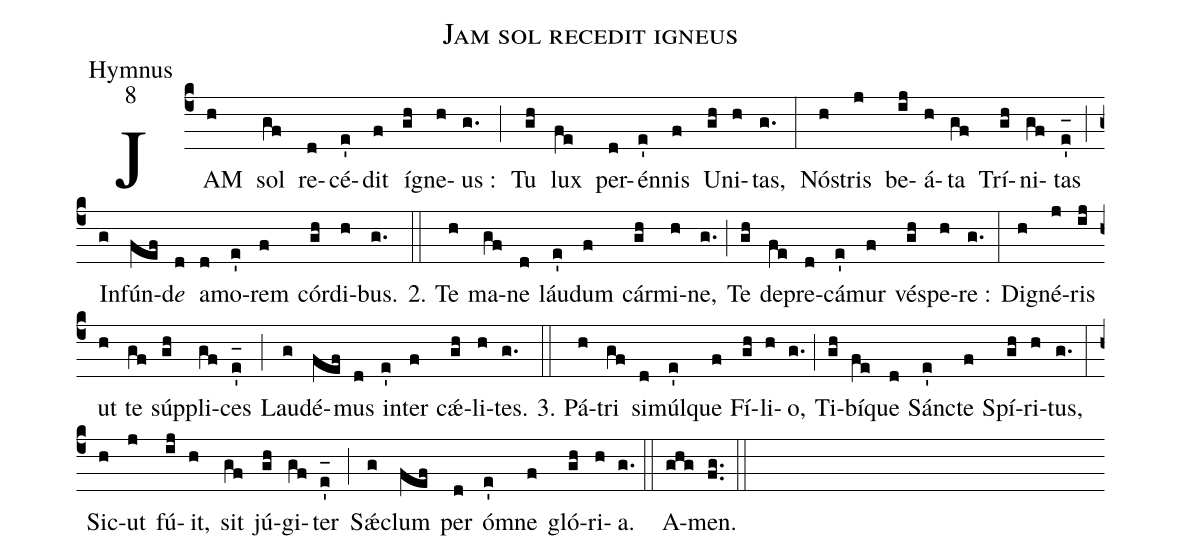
name:Jam sol recedit igneus;
office-part:Hymnus;
mode:8;
%%
(c4) JAM(h) sol(gf) re(d)cé(e')dit(f) í(gh)gne(h)us :(g.) (;) Tu(gh) lux(fe) per(d)én(e')nis(f) U(gh)ni(h)tas,(g.) (:) Nó(h)stris(j) be(ij)á(h)ta(gf) Trí(gh)ni(gf)tas(e'_[oh:h]) (;) In(g)fún(fef)d<i>e</i>(d) a(d)mo(e')rem(f) cór(gh)di(h)bus.(g.) (::)
2. Te(h) ma(gf)ne(d) láu(e')dum(f) cár(gh)mi(h)ne,(g.) (;) Te(gh) de(fe)pre(d)cá(e')mur(f) vé(gh)spe(h)re :(g.) (:) Di(h)gné(j)ris(ij) ut(h) te(gf) súp(gh)pli(gf)ces(e'_[oh:h]) (;) Lau(g)dé(fef)mus(d) in(e')ter(f) c{ǽ}(gh)li(h)tes.(g.) (::)
3. Pá(h)tri(gf) si(d)múl(e')que(f) Fí(gh)li(h)o,(g.) (;) Ti(gh)bí(fe)que(d) Sán(e')cte(f) Spí(gh)ri(h)tus,(g.) (:) Sic(h)ut(j) fú(ij)it,(h) sit(gf) jú(gh)gi(gf)ter(e'_[oh:h]) (;) Sǽ(g)clum(fef) per(d) ó(e')mne(f) gló(gh)ri(h)a.(g.) (::)
A(ghg)men.(fg..) (::)
